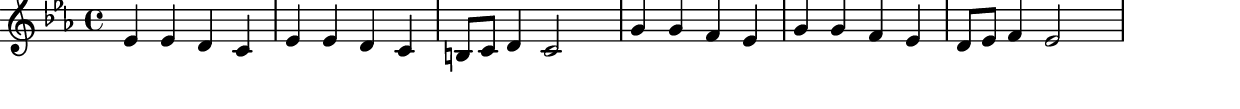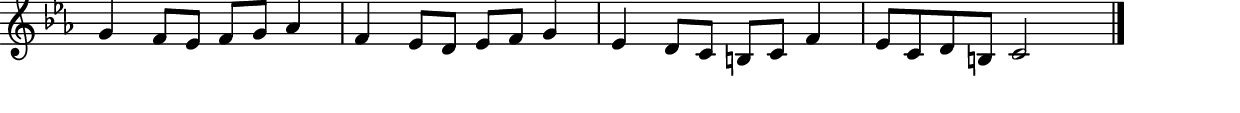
% MusicXML to Lilypond converter by Kovi

szovegAAA = \lyricmode {  "Azt" "gon" -- "dol" -- "tad," "azt" "gon" -- "dol" -- "tad," "ba" -- "bám," "bá" -- "nom," "Hogy" "te" -- "tő" -- "led," "hogy" "te" -- "tõ" -- "led" "el" "kell" "vál" -- "nom," "Elvá" -- "lá" -- "sunk" "csak" "egy" "álom," "szíve" -- "met" "más" -- "nak" "a" -- "jánlom," "ajna..."  \skip 4  \skip 4  \skip 4  \skip 4  \skip 4  \skip 4  \skip 4  \skip 4  \skip 4  }

% Analyzing...
% 1 parts
% 1 Staff
% forceBassClefActive = 
melody = {
% 47 notes in the part
% 1 voices

\new Staff
\new Voice {
% 47 notes
% 10 mesaures

% Measure 1
\clef "treble"
\key ees \major
\time 4/4 
ees'4 ees'4 d'4 c'4 
% Measure 2
ees'4 ees'4 d'4 c'4 
% Measure 3
b8 c'8 d'4 c'2 
% Measure 4
g'4 g'4 f'4 ees'4 
% Measure 5
g'4 g'4 f'4 ees'4 
% Measure 6
d'8 ees'8 f'4 ees'2 
% Measure 7
\break
g'4 f'8 ees'8 f'8 g'8 aes'4 
% Measure 8
f'4 ees'8 d'8 ees'8 f'8 g'4 
% Measure 9
ees'4 d'8 c'8 b8 c'8 f'4 
% Measure 10
ees'8 c'8 d'8 b8 c'2 \bar "|." 
} % voice
} % melody


harmonies = \chordmode {
% 15 chords
\germanChords
c4:m s4 s4 s4 s4 s4 s4 s4 g4 s4 c4:m s4 c4:m s4 s4 s4 s4 s4 s4 s4 g4 s4 c4:m s4 c4:m s4 f4:m s4 bes4 s4 ees4 s4 c4:m s4 g4 s4 c4:m g4 c4:m
}

\include "../../definitions.ly"
